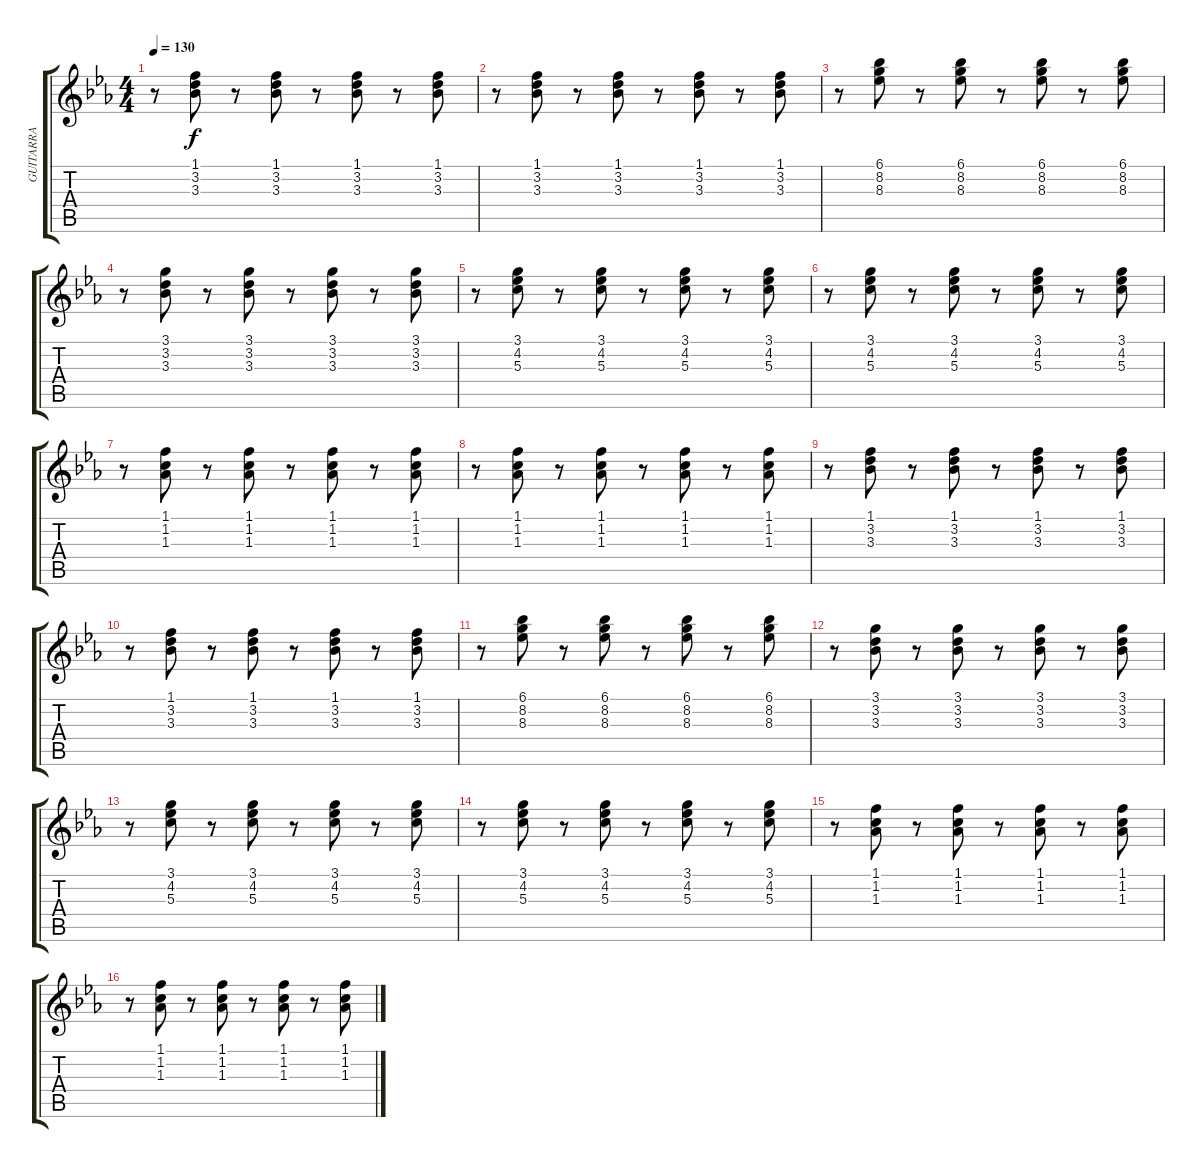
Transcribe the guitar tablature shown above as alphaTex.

\track ("GUITARRA" "GUITARRA") {instrument acousticguitarsteel}
\staff {score tabs}
\tuning (E4 B3 G3 D3 A2 E2) {hide}
\ts (4 4)
\tempo 130
\clef g2
\ks cminor
r.8{dy f} (1.1 3.2 3.3).8 r.8 (1.1 3.2 3.3).8 r.8 (1.1 3.2 3.3).8 r.8 (1.1 3.2 3.3).8 |
r.8 (1.1 3.2 3.3).8 r.8 (1.1 3.2 3.3).8 r.8 (1.1 3.2 3.3).8 r.8 (1.1 3.2 3.3).8 |
r.8 (6.1 8.2 8.3).8 r.8 (6.1 8.2 8.3).8 r.8 (6.1 8.2 8.3).8 r.8 (6.1 8.2 8.3).8 |
r.8 (3.1 3.2 3.3).8 r.8 (3.1 3.2 3.3).8 r.8 (3.1 3.2 3.3).8 r.8 (3.1 3.2 3.3).8 |
r.8 (3.1 4.2 5.3).8 r.8 (3.1 4.2 5.3).8 r.8 (3.1 4.2 5.3).8 r.8 (3.1 4.2 5.3).8 |
r.8 (3.1 4.2 5.3).8 r.8 (3.1 4.2 5.3).8 r.8 (3.1 4.2 5.3).8 r.8 (3.1 4.2 5.3).8 |
r.8 (1.1 1.2 1.3).8 r.8 (1.1 1.2 1.3).8 r.8 (1.1 1.2 1.3).8 r.8 (1.1 1.2 1.3).8 |
r.8 (1.1 1.2 1.3).8 r.8 (1.1 1.2 1.3).8 r.8 (1.1 1.2 1.3).8 r.8 (1.1 1.2 1.3).8 |
r.8 (1.1 3.2 3.3).8 r.8 (1.1 3.2 3.3).8 r.8 (1.1 3.2 3.3).8 r.8 (1.1 3.2 3.3).8 |
r.8 (1.1 3.2 3.3).8 r.8 (1.1 3.2 3.3).8 r.8 (1.1 3.2 3.3).8 r.8 (1.1 3.2 3.3).8 |
r.8 (6.1 8.2 8.3).8 r.8 (6.1 8.2 8.3).8 r.8 (6.1 8.2 8.3).8 r.8 (6.1 8.2 8.3).8 |
r.8 (3.1 3.2 3.3).8 r.8 (3.1 3.2 3.3).8 r.8 (3.1 3.2 3.3).8 r.8 (3.1 3.2 3.3).8 |
r.8 (3.1 4.2 5.3).8 r.8 (3.1 4.2 5.3).8 r.8 (3.1 4.2 5.3).8 r.8 (3.1 4.2 5.3).8 |
r.8 (3.1 4.2 5.3).8 r.8 (3.1 4.2 5.3).8 r.8 (3.1 4.2 5.3).8 r.8 (3.1 4.2 5.3).8 |
r.8 (1.1 1.2 1.3).8 r.8 (1.1 1.2 1.3).8 r.8 (1.1 1.2 1.3).8 r.8 (1.1 1.2 1.3).8 |
r.8 (1.1 1.2 1.3).8 r.8 (1.1 1.2 1.3).8 r.8 (1.1 1.2 1.3).8 r.8 (1.1 1.2 1.3).8
